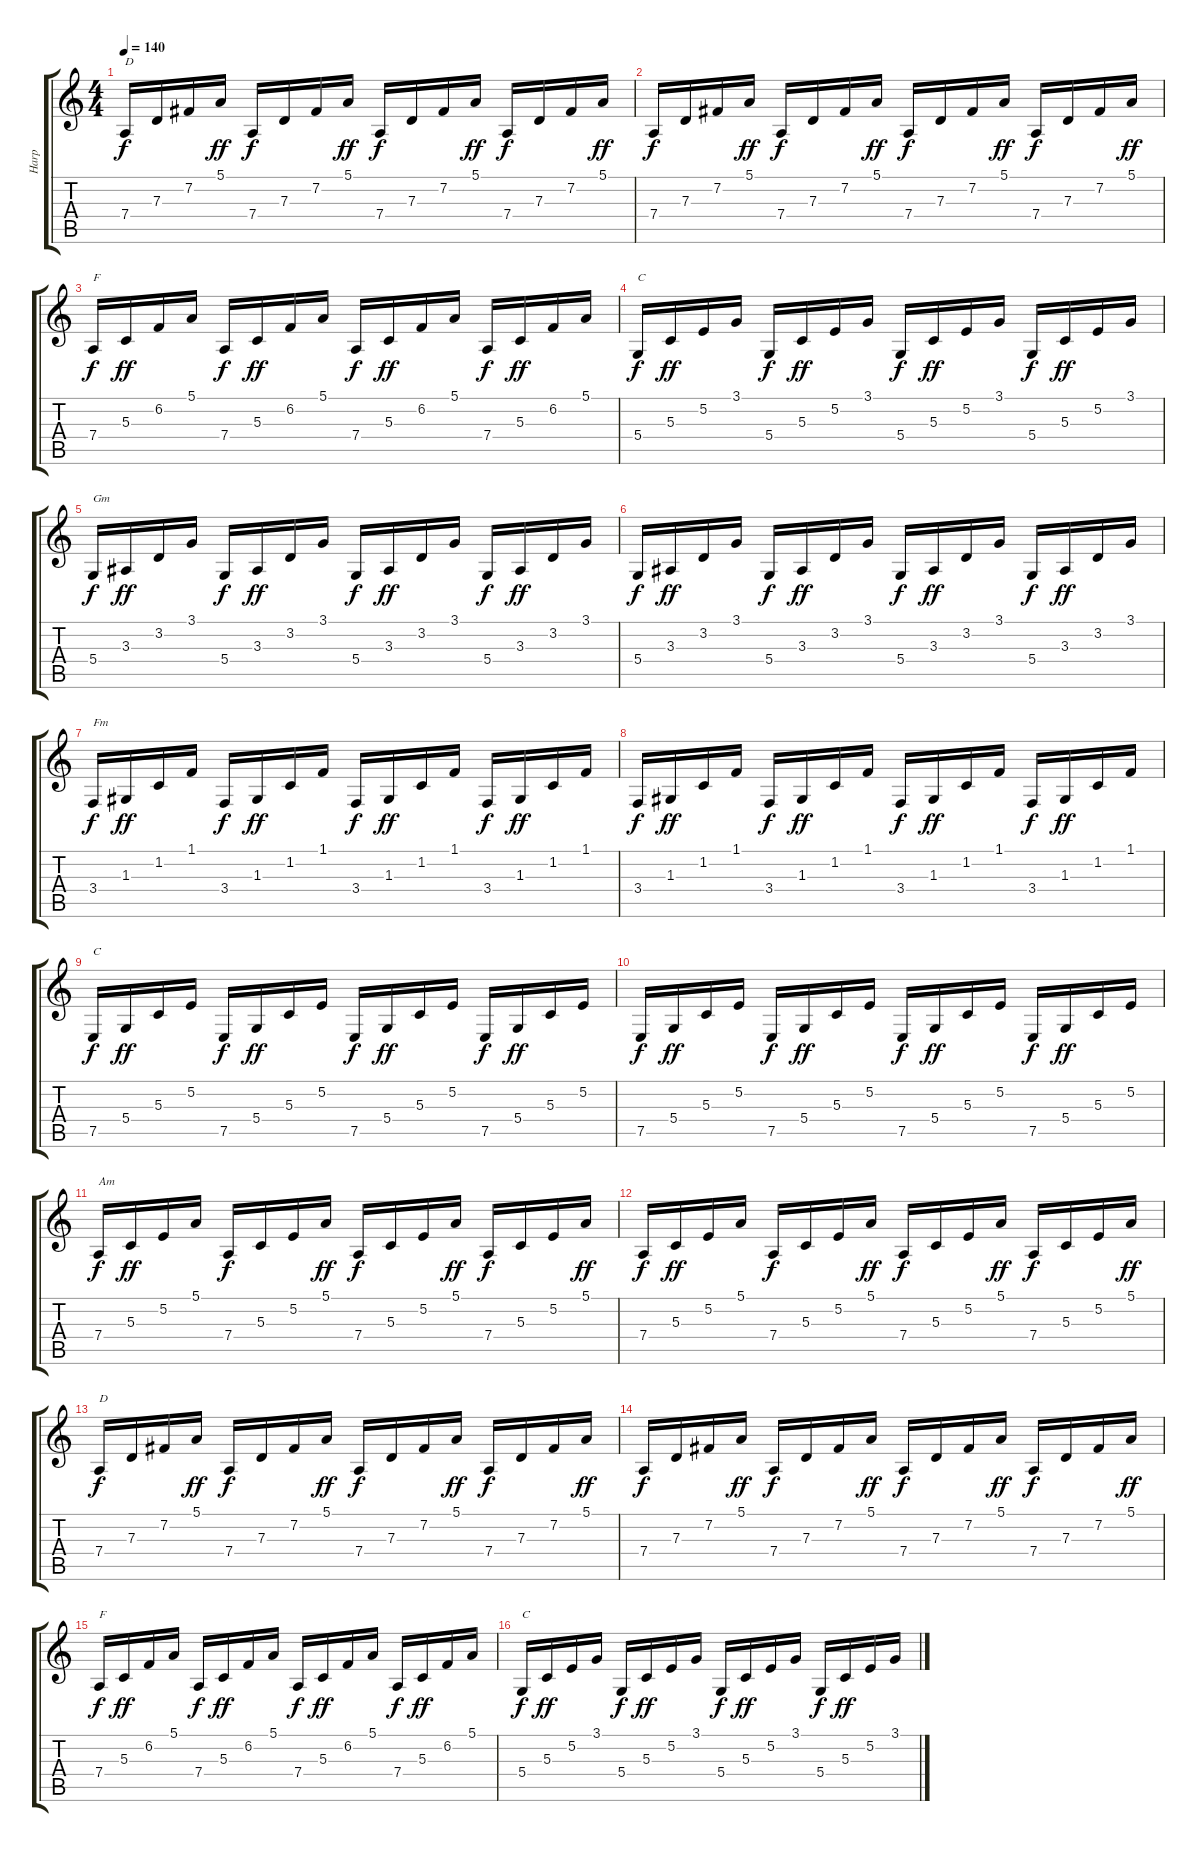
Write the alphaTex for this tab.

\track ("Harp" "Harp") {instrument orchestralharp}
\staff {score tabs}
\tuning (E4 B3 G3 D3 A2 E2) {hide}
\ts (4 4)
\tempo 140
\clef g2
\ks c
7.4.16{txt "D" dy f balance 0} 7.3.16{balance 3} 7.2.16{balance 8} 5.1.16{dy ff balance 11} 7.4.16{dy f balance 0} 7.3.16{balance 3} 7.2.16{balance 8} 5.1.16{dy ff balance 11} 7.4.16{dy f balance 0} 7.3.16{balance 3} 7.2.16{balance 8} 5.1.16{dy ff balance 11} 7.4.16{dy f balance 0} 7.3.16{balance 3} 7.2.16{balance 8} 5.1.16{dy ff balance 11} |
7.4.16{dy f balance 0} 7.3.16{balance 3} 7.2.16{balance 8} 5.1.16{dy ff balance 11} 7.4.16{dy f balance 0} 7.3.16{balance 3} 7.2.16{balance 8} 5.1.16{dy ff balance 11} 7.4.16{dy f balance 0} 7.3.16{balance 3} 7.2.16{balance 8} 5.1.16{dy ff balance 11} 7.4.16{dy f balance 0} 7.3.16{balance 3} 7.2.16{balance 8} 5.1.16{dy ff balance 11} |
7.4.16{txt "F" dy f balance 0} 5.3.16{dy ff balance 3} 6.2.16{balance 8} 5.1.16{balance 11} 7.4.16{dy f balance 0} 5.3.16{dy ff balance 3} 6.2.16{balance 8} 5.1.16{balance 11} 7.4.16{dy f balance 0} 5.3.16{dy ff balance 3} 6.2.16{balance 8} 5.1.16{balance 11} 7.4.16{dy f balance 0} 5.3.16{dy ff balance 3} 6.2.16{balance 8} 5.1.16{balance 11} |
5.4.16{txt "C" dy f balance 0} 5.3.16{dy ff balance 3} 5.2.16{balance 8} 3.1.16{balance 11} 5.4.16{dy f balance 0} 5.3.16{dy ff balance 3} 5.2.16{balance 8} 3.1.16{balance 11} 5.4.16{dy f balance 0} 5.3.16{dy ff balance 3} 5.2.16{balance 8} 3.1.16{balance 11} 5.4.16{dy f balance 0} 5.3.16{dy ff balance 3} 5.2.16{balance 8} 3.1.16{balance 11} |
5.4.16{txt "Gm" dy f balance 0} 3.3.16{dy ff balance 3} 3.2.16{balance 8} 3.1.16{balance 11} 5.4.16{dy f balance 0} 3.3.16{dy ff balance 3} 3.2.16{balance 8} 3.1.16{balance 11} 5.4.16{dy f balance 0} 3.3.16{dy ff balance 3} 3.2.16{balance 8} 3.1.16{balance 11} 5.4.16{dy f balance 0} 3.3.16{dy ff balance 3} 3.2.16{balance 8} 3.1.16{balance 11} |
5.4.16{dy f balance 0} 3.3.16{dy ff balance 3} 3.2.16{balance 8} 3.1.16{balance 11} 5.4.16{dy f balance 0} 3.3.16{dy ff balance 3} 3.2.16{balance 8} 3.1.16{balance 11} 5.4.16{dy f balance 0} 3.3.16{dy ff balance 3} 3.2.16{balance 8} 3.1.16{balance 11} 5.4.16{dy f balance 0} 3.3.16{dy ff balance 3} 3.2.16{balance 8} 3.1.16{balance 11} |
3.4.16{txt "Fm" dy f balance 0} 1.3.16{dy ff balance 3} 1.2.16{balance 8} 1.1.16{balance 11} 3.4.16{dy f balance 0} 1.3.16{dy ff balance 3} 1.2.16{balance 8} 1.1.16{balance 11} 3.4.16{dy f balance 0} 1.3.16{dy ff balance 3} 1.2.16{balance 8} 1.1.16{balance 11} 3.4.16{dy f balance 0} 1.3.16{dy ff balance 3} 1.2.16{balance 8} 1.1.16{balance 11} |
3.4.16{dy f balance 0} 1.3.16{dy ff balance 3} 1.2.16{balance 8} 1.1.16{balance 11} 3.4.16{dy f balance 0} 1.3.16{dy ff balance 3} 1.2.16{balance 8} 1.1.16{balance 11} 3.4.16{dy f balance 0} 1.3.16{dy ff balance 3} 1.2.16{balance 8} 1.1.16{balance 11} 3.4.16{dy f balance 0} 1.3.16{dy ff balance 3} 1.2.16{balance 8} 1.1.16{balance 11} |
7.5.16{txt "C" dy f balance 0} 5.4.16{dy ff balance 3} 5.3.16{balance 8} 5.2.16{balance 11} 7.5.16{dy f balance 0} 5.4.16{dy ff balance 3} 5.3.16{balance 8} 5.2.16{balance 11} 7.5.16{dy f balance 0} 5.4.16{dy ff balance 3} 5.3.16{balance 8} 5.2.16{balance 11} 7.5.16{dy f balance 0} 5.4.16{dy ff balance 3} 5.3.16{balance 8} 5.2.16{balance 11} |
7.5.16{dy f balance 0} 5.4.16{dy ff balance 3} 5.3.16{balance 8} 5.2.16{balance 11} 7.5.16{dy f balance 0} 5.4.16{dy ff balance 3} 5.3.16{balance 8} 5.2.16{balance 11} 7.5.16{dy f balance 0} 5.4.16{dy ff balance 3} 5.3.16{balance 8} 5.2.16{balance 11} 7.5.16{dy f balance 0} 5.4.16{dy ff balance 3} 5.3.16{balance 8} 5.2.16{balance 11} |
7.4.16{txt "Am" dy f} 5.3.16{dy ff balance 3} 5.2.16{balance 8} 5.1.16{balance 11} 7.4.16{dy f balance 0} 5.3.16{balance 3} 5.2.16{balance 8} 5.1.16{dy ff balance 11} 7.4.16{dy f balance 0} 5.3.16{balance 3} 5.2.16{balance 8} 5.1.16{dy ff balance 11} 7.4.16{dy f balance 0} 5.3.16{balance 3} 5.2.16{balance 8} 5.1.16{dy ff balance 11} |
7.4.16{dy f} 5.3.16{dy ff balance 3} 5.2.16{balance 8} 5.1.16{balance 11} 7.4.16{dy f balance 0} 5.3.16{balance 3} 5.2.16{balance 8} 5.1.16{dy ff balance 11} 7.4.16{dy f balance 0} 5.3.16{balance 3} 5.2.16{balance 8} 5.1.16{dy ff balance 11} 7.4.16{dy f balance 0} 5.3.16{balance 3} 5.2.16{balance 8} 5.1.16{dy ff balance 11} |
7.4.16{txt "D" dy f balance 0} 7.3.16{balance 3} 7.2.16{balance 8} 5.1.16{dy ff balance 11} 7.4.16{dy f balance 0} 7.3.16{balance 3} 7.2.16{balance 8} 5.1.16{dy ff balance 11} 7.4.16{dy f balance 0} 7.3.16{balance 3} 7.2.16{balance 8} 5.1.16{dy ff balance 11} 7.4.16{dy f balance 0} 7.3.16{balance 3} 7.2.16{balance 8} 5.1.16{dy ff balance 11} |
7.4.16{dy f balance 0} 7.3.16{balance 3} 7.2.16{balance 8} 5.1.16{dy ff balance 11} 7.4.16{dy f balance 0} 7.3.16{balance 3} 7.2.16{balance 8} 5.1.16{dy ff balance 11} 7.4.16{dy f balance 0} 7.3.16{balance 3} 7.2.16{balance 8} 5.1.16{dy ff balance 11} 7.4.16{dy f balance 0} 7.3.16{balance 3} 7.2.16{balance 8} 5.1.16{dy ff balance 11} |
7.4.16{txt "F" dy f balance 0} 5.3.16{dy ff balance 3} 6.2.16{balance 8} 5.1.16{balance 11} 7.4.16{dy f balance 0} 5.3.16{dy ff balance 3} 6.2.16{balance 8} 5.1.16{balance 11} 7.4.16{dy f balance 0} 5.3.16{dy ff balance 3} 6.2.16{balance 8} 5.1.16{balance 11} 7.4.16{dy f balance 0} 5.3.16{dy ff balance 3} 6.2.16{balance 8} 5.1.16{balance 11} |
5.4.16{txt "C" dy f balance 0} 5.3.16{dy ff balance 3} 5.2.16{balance 8} 3.1.16{balance 11} 5.4.16{dy f balance 0} 5.3.16{dy ff balance 3} 5.2.16{balance 8} 3.1.16{balance 11} 5.4.16{dy f balance 0} 5.3.16{dy ff balance 3} 5.2.16{balance 8} 3.1.16{balance 11} 5.4.16{dy f balance 0} 5.3.16{dy ff balance 3} 5.2.16{balance 8} 3.1.16{balance 11}
